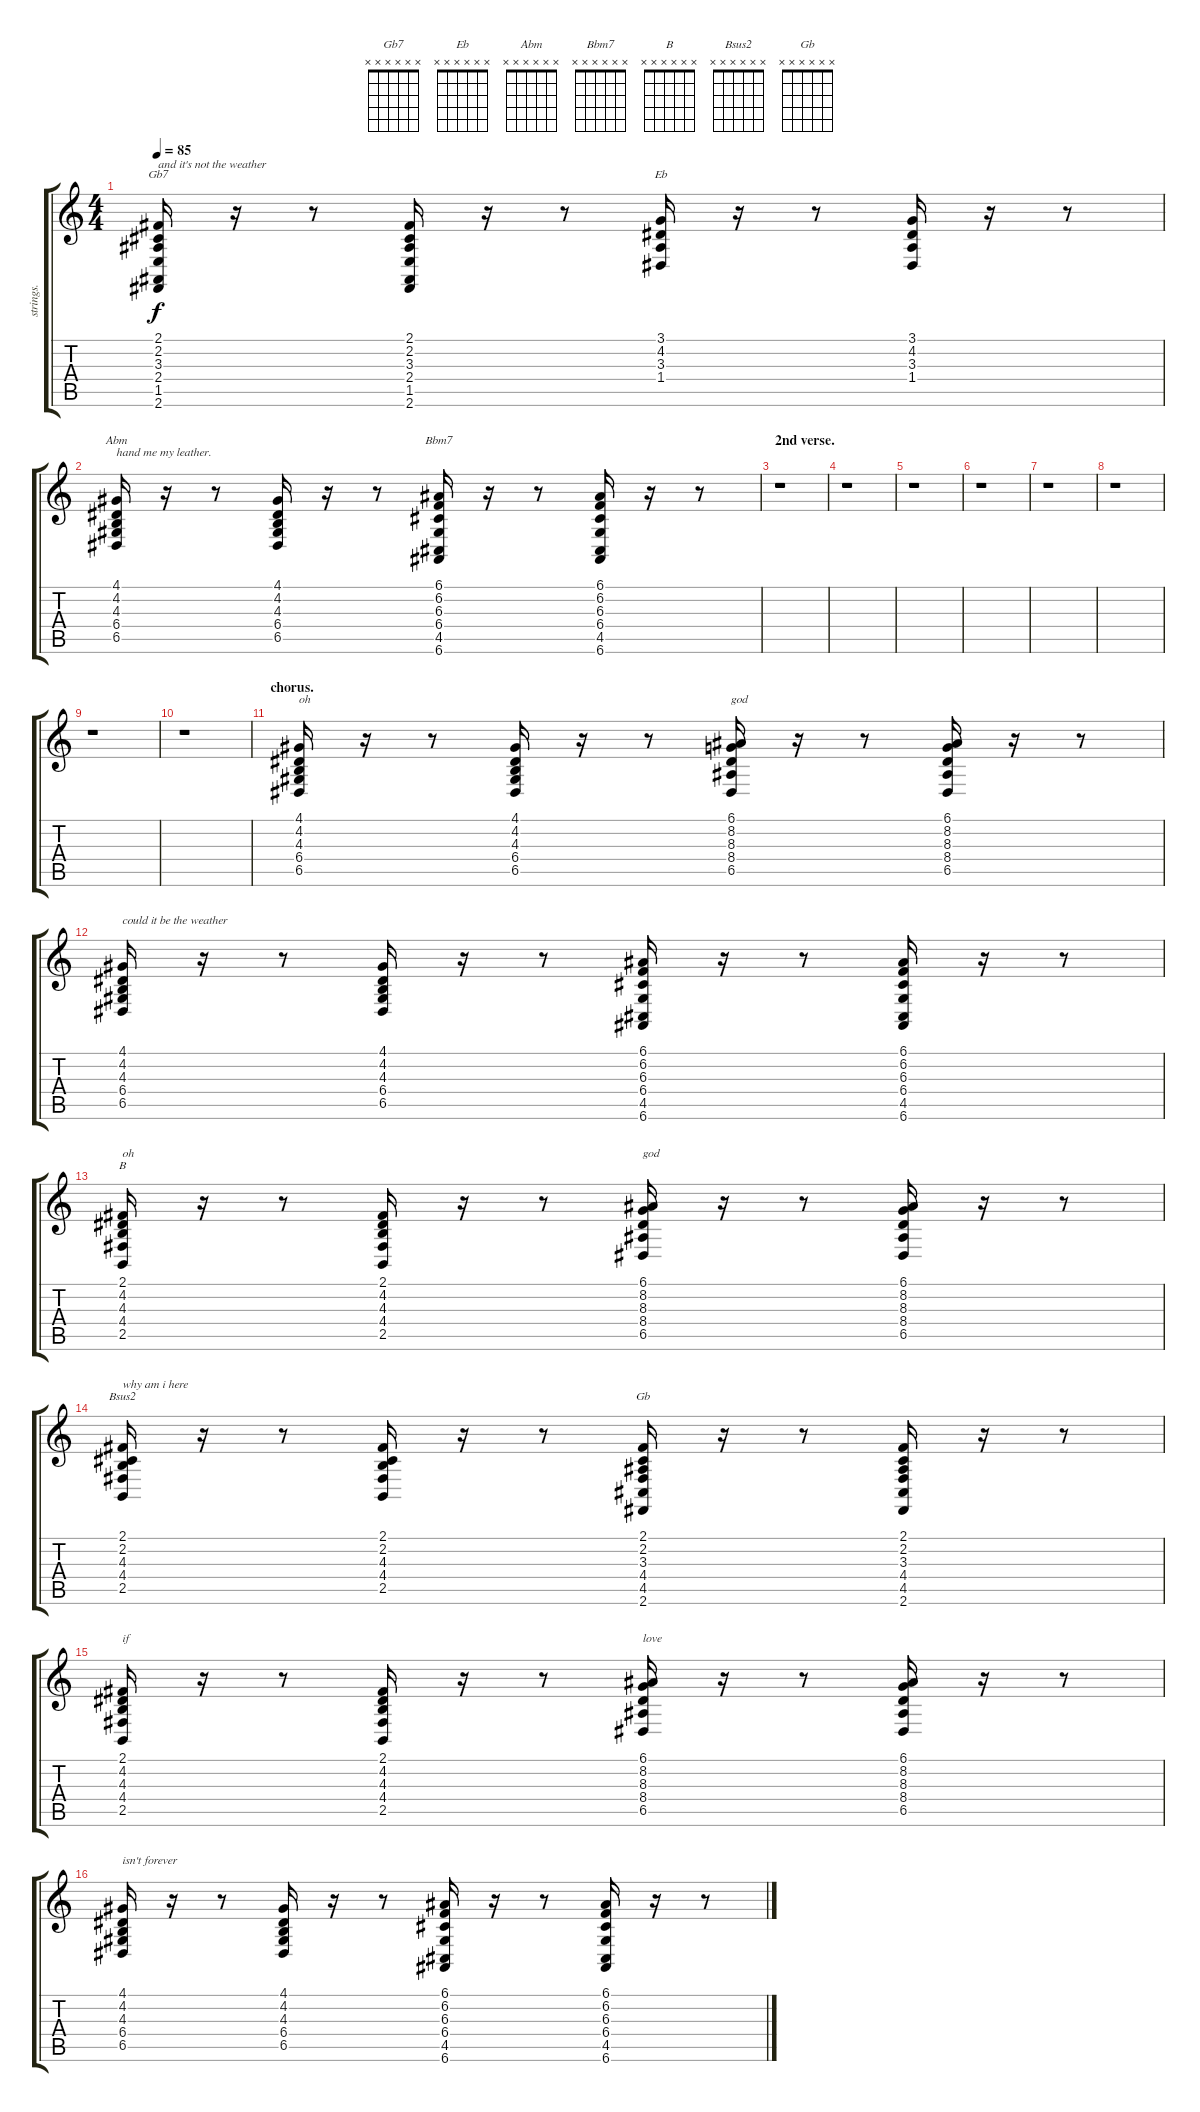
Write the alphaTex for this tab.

\track ("strings." "strings.") {instrument tremolostrings}
\staff {score tabs}
\tuning (E4 B3 G3 D3 A2 E2) {hide}
\chord ("Gb7" x x x x x x) {firstfret 0}
\chord ("Eb" x x x x x x) {firstfret 0}
\chord ("Abm" x x x x x x) {firstfret 0}
\chord ("Bbm7" x x x x x x) {firstfret 0}
\chord ("B" x x x x x x) {firstfret 0}
\chord ("Bsus2" x x x x x x) {firstfret 0}
\chord ("Gb" x x x x x x) {firstfret 0}
\ts (4 4)
\tempo 85
\clef g2
\ks c
(2.1 2.2 3.3 2.4 1.5 2.6).16{ch "Gb7" txt "and it's not the weather" dy f} r.16 r.8 (2.1 2.2 3.3 2.4 1.5 2.6).16 r.16 r.8 (3.1 4.2 3.3 1.4).16{ch "Eb"} r.16 r.8 (3.1 4.2 3.3 1.4).16 r.16 r.8 |
(4.1 4.2 4.3 6.4 6.5).16{ch "Abm" txt "hand me my leather."} r.16 r.8 (4.1 4.2 4.3 6.4 6.5).16 r.16 r.8 (6.1 6.2 6.3 6.4 4.5 6.6).16{ch "Bbm7"} r.16 r.8 (6.1 6.2 6.3 6.4 4.5 6.6).16 r.16 r.8 |
\section ("" "2nd verse.")
r.1 |
r.1 |
r.1 |
r.1 |
r.1 |
r.1 |
r.1 |
r.1 |
\section ("" "chorus.")
(4.1 4.2 4.3 6.4 6.5).16{txt "oh"} r.16 r.8 (4.1 4.2 4.3 6.4 6.5).16 r.16 r.8 (6.1 8.2 8.3 8.4 6.5).16{txt "god"} r.16 r.8 (6.1 8.2 8.3 8.4 6.5).16 r.16 r.8 |
(4.1 4.2 4.3 6.4 6.5).16{txt "could it be the weather"} r.16 r.8 (4.1 4.2 4.3 6.4 6.5).16 r.16 r.8 (6.1 6.2 6.3 6.4 4.5 6.6).16 r.16 r.8 (6.1 6.2 6.3 6.4 4.5 6.6).16 r.16 r.8 |
(2.1 4.2 4.3 4.4 2.5).16{ch "B" txt "oh"} r.16 r.8 (2.1 4.2 4.3 4.4 2.5).16 r.16 r.8 (6.1 8.2 8.3 8.4 6.5).16{txt "god"} r.16 r.8 (6.1 8.2 8.3 8.4 6.5).16 r.16 r.8 |
(2.1 2.2 4.3 4.4 2.5).16{ch "Bsus2" txt "why am i here"} r.16 r.8 (2.1 2.2 4.3 4.4 2.5).16 r.16 r.8 (2.1 2.2 3.3 4.4 4.5 2.6).16{ch "Gb"} r.16 r.8 (2.1 2.2 3.3 4.4 4.5 2.6).16 r.16 r.8 |
(2.1 4.2 4.3 4.4 2.5).16{txt "if"} r.16 r.8 (2.1 4.2 4.3 4.4 2.5).16 r.16 r.8 (6.1 8.2 8.3 8.4 6.5).16{txt "love"} r.16 r.8 (6.1 8.2 8.3 8.4 6.5).16 r.16 r.8 |
(4.1 4.2 4.3 6.4 6.5).16{txt "isn't forever"} r.16 r.8 (4.1 4.2 4.3 6.4 6.5).16 r.16 r.8 (6.1 6.2 6.3 6.4 4.5 6.6).16 r.16 r.8 (6.1 6.2 6.3 6.4 4.5 6.6).16 r.16 r.8
